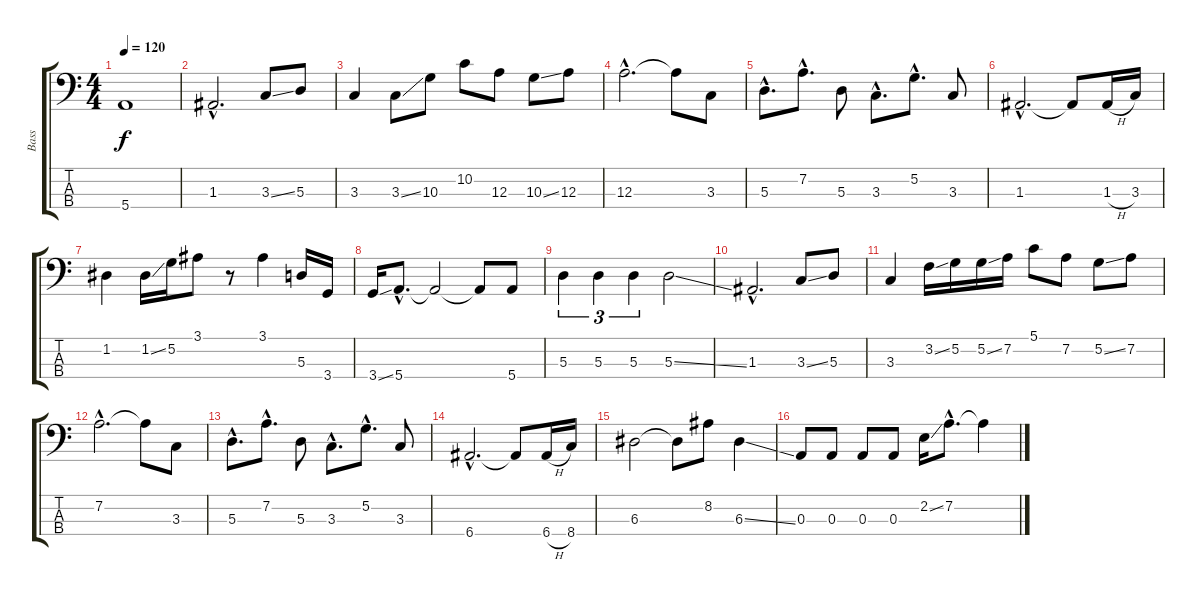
\track ("Bass" "Bass") {instrument fretlessbass}
\staff {score tabs}
\tuning (G2 D2 A1 E1) {hide}
\ts (4 4)
\tempo 120
\clef f4
\ks c
5.4.1{dy f} |
1.3{hac}.2{d} 3.3{ss}.8 5.3.8 |
3.3.4 3.3{ss}.8 10.3.8 10.2.8 12.3.8 10.3{ss}.8 12.3.8 |
12.3{hac}.2{d} 12.3{t}.8 3.3.8 |
5.3{hac}.8{d} 7.2{hac}.8{d} 5.3.8 3.3{hac}.8{d} 5.2{hac}.8{d} 3.3.8 |
1.3{hac}.2{d} 1.3{t}.8 1.3{h}.16 3.3.16 |
1.2.4 1.2{ss}.16 5.2.16 3.1.8 r.8 3.1.4 5.3.16 3.4.16 |
3.4{ss}.16 5.4{hac}.8{d} 5.4{t}.2 5.4{t}.8 5.4.8 |
5.3.4{tu (3 2)} 5.3.4{tu (3 2)} 5.3.4{tu (3 2)} 5.3{ss}.2 |
1.3{hac}.2{d} 3.3{ss}.8 5.3.8 |
3.3.4 3.2{ss}.16 5.2.16 5.2{ss}.16 7.2.16 5.1.8 7.2.8 5.2{ss}.8 7.2.8 |
7.2{hac}.2{d} 7.2{t}.8 3.3.8 |
5.3{hac}.8{d} 7.2{hac}.8{d} 5.3.8 3.3{hac}.8{d} 5.2{hac}.8{d} 3.3.8 |
6.4{hac}.2{d} 6.4{t}.8 6.4{h}.16 8.4.16 |
6.3.2 6.3{t}.8 8.2.8 6.3{ss}.4 |
0.3.8 0.3.8 0.3.8 0.3.8 2.2{ss}.16 7.2{hac}.8{d} 7.2{t}.4
